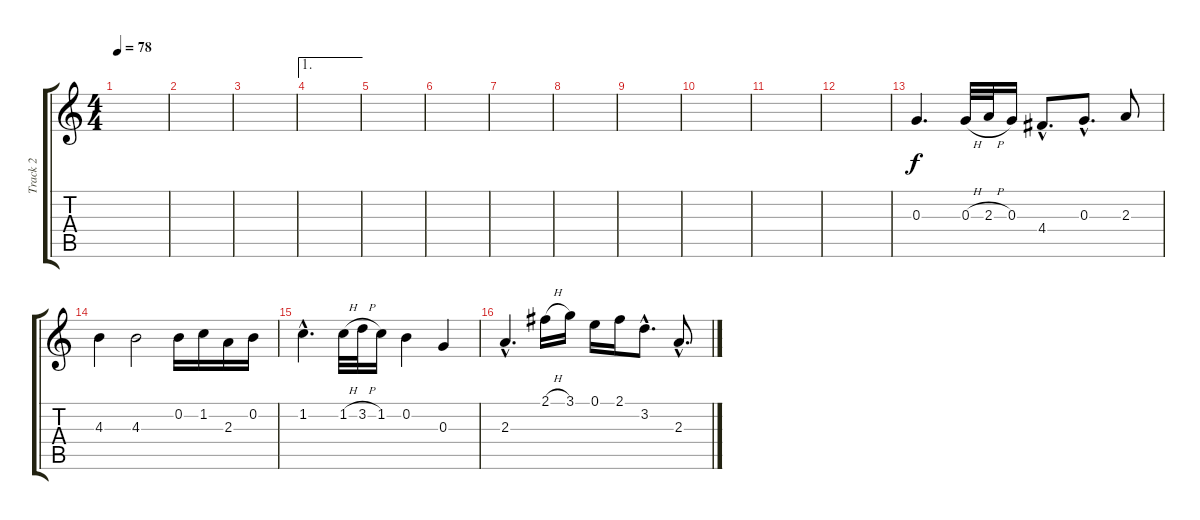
\track ("Track 2" "Track 2") {instrument acousticguitarnylon}
\staff {score tabs}
\tuning (E4 B3 G3 D3 A2 E2) {hide}
\ts (4 4)
\tempo 78
\clef g2
\ks c
|
|
|
\ae 1
|
|
|
|
|
|
|
|
|
0.3.4{d} 0.3{h}.32 2.3{h}.32 0.3.16 4.4{hac}.8{d} 0.3{hac}.8{d} 2.3.8 |
4.3.4 4.3.2 0.2.16 1.2.16 2.3.16 0.2.16 |
1.2{hac}.4{d} 1.2{h}.32 3.2{h}.32 1.2.16 0.2.4 0.3.4 |
2.3{hac}.4{d} 2.1{h}.16 3.1.16 0.1.16 2.1.16 3.2{hac}.8{d} 2.3{hac}.8{d}
